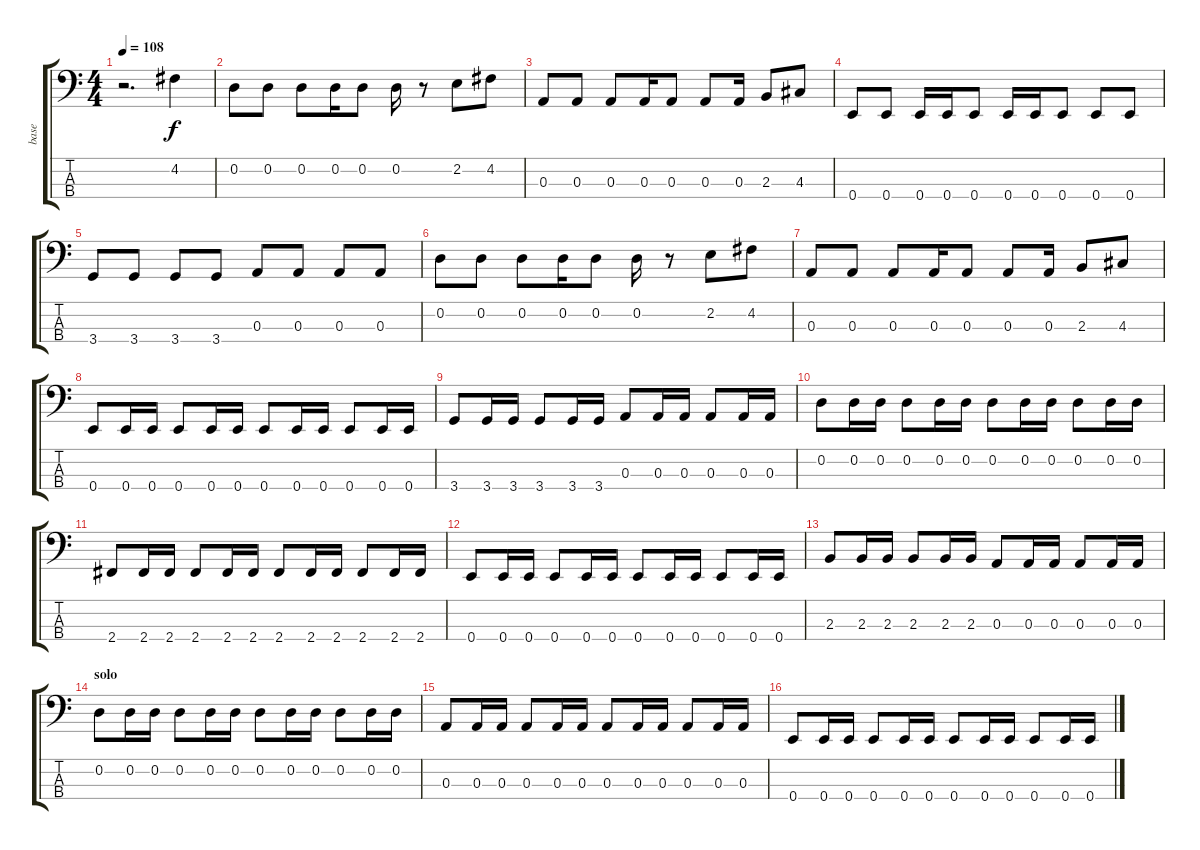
\track ("base" "base") {instrument electricbasspick}
\staff {score tabs}
\tuning (G2 D2 A1 E1) {hide}
\ts (4 4)
\tempo 108
\clef f4
\ks c
r.2{d dy f} 4.2.4 |
0.2.8 0.2.8 0.2.8 0.2.16 0.2.8 0.2.16 r.8 2.2.8 4.2.8 |
0.3.8 0.3.8 0.3.8 0.3.16 0.3.8 0.3.8 0.3.16 2.3.8 4.3.8 |
0.4.8 0.4.8 0.4.16 0.4.16 0.4.8 0.4.16 0.4.16 0.4.8 0.4.8 0.4.8 |
3.4.8 3.4.8 3.4.8 3.4.8 0.3.8 0.3.8 0.3.8 0.3.8 |
0.2.8 0.2.8 0.2.8 0.2.16 0.2.8 0.2.16 r.8 2.2.8 4.2.8 |
0.3.8 0.3.8 0.3.8 0.3.16 0.3.8 0.3.8 0.3.16 2.3.8 4.3.8 |
0.4.8 0.4.16 0.4.16 0.4.8 0.4.16 0.4.16 0.4.8 0.4.16 0.4.16 0.4.8 0.4.16 0.4.16 |
3.4.8 3.4.16 3.4.16 3.4.8 3.4.16 3.4.16 0.3.8 0.3.16 0.3.16 0.3.8 0.3.16 0.3.16 |
0.2.8 0.2.16 0.2.16 0.2.8 0.2.16 0.2.16 0.2.8 0.2.16 0.2.16 0.2.8 0.2.16 0.2.16 |
2.4.8 2.4.16 2.4.16 2.4.8 2.4.16 2.4.16 2.4.8 2.4.16 2.4.16 2.4.8 2.4.16 2.4.16 |
0.4.8 0.4.16 0.4.16 0.4.8 0.4.16 0.4.16 0.4.8 0.4.16 0.4.16 0.4.8 0.4.16 0.4.16 |
2.3.8 2.3.16 2.3.16 2.3.8 2.3.16 2.3.16 0.3.8 0.3.16 0.3.16 0.3.8 0.3.16 0.3.16 |
\section ("" "solo")
0.2.8 0.2.16 0.2.16 0.2.8 0.2.16 0.2.16 0.2.8 0.2.16 0.2.16 0.2.8 0.2.16 0.2.16 |
0.3.8 0.3.16 0.3.16 0.3.8 0.3.16 0.3.16 0.3.8 0.3.16 0.3.16 0.3.8 0.3.16 0.3.16 |
0.4.8 0.4.16 0.4.16 0.4.8 0.4.16 0.4.16 0.4.8 0.4.16 0.4.16 0.4.8 0.4.16 0.4.16
